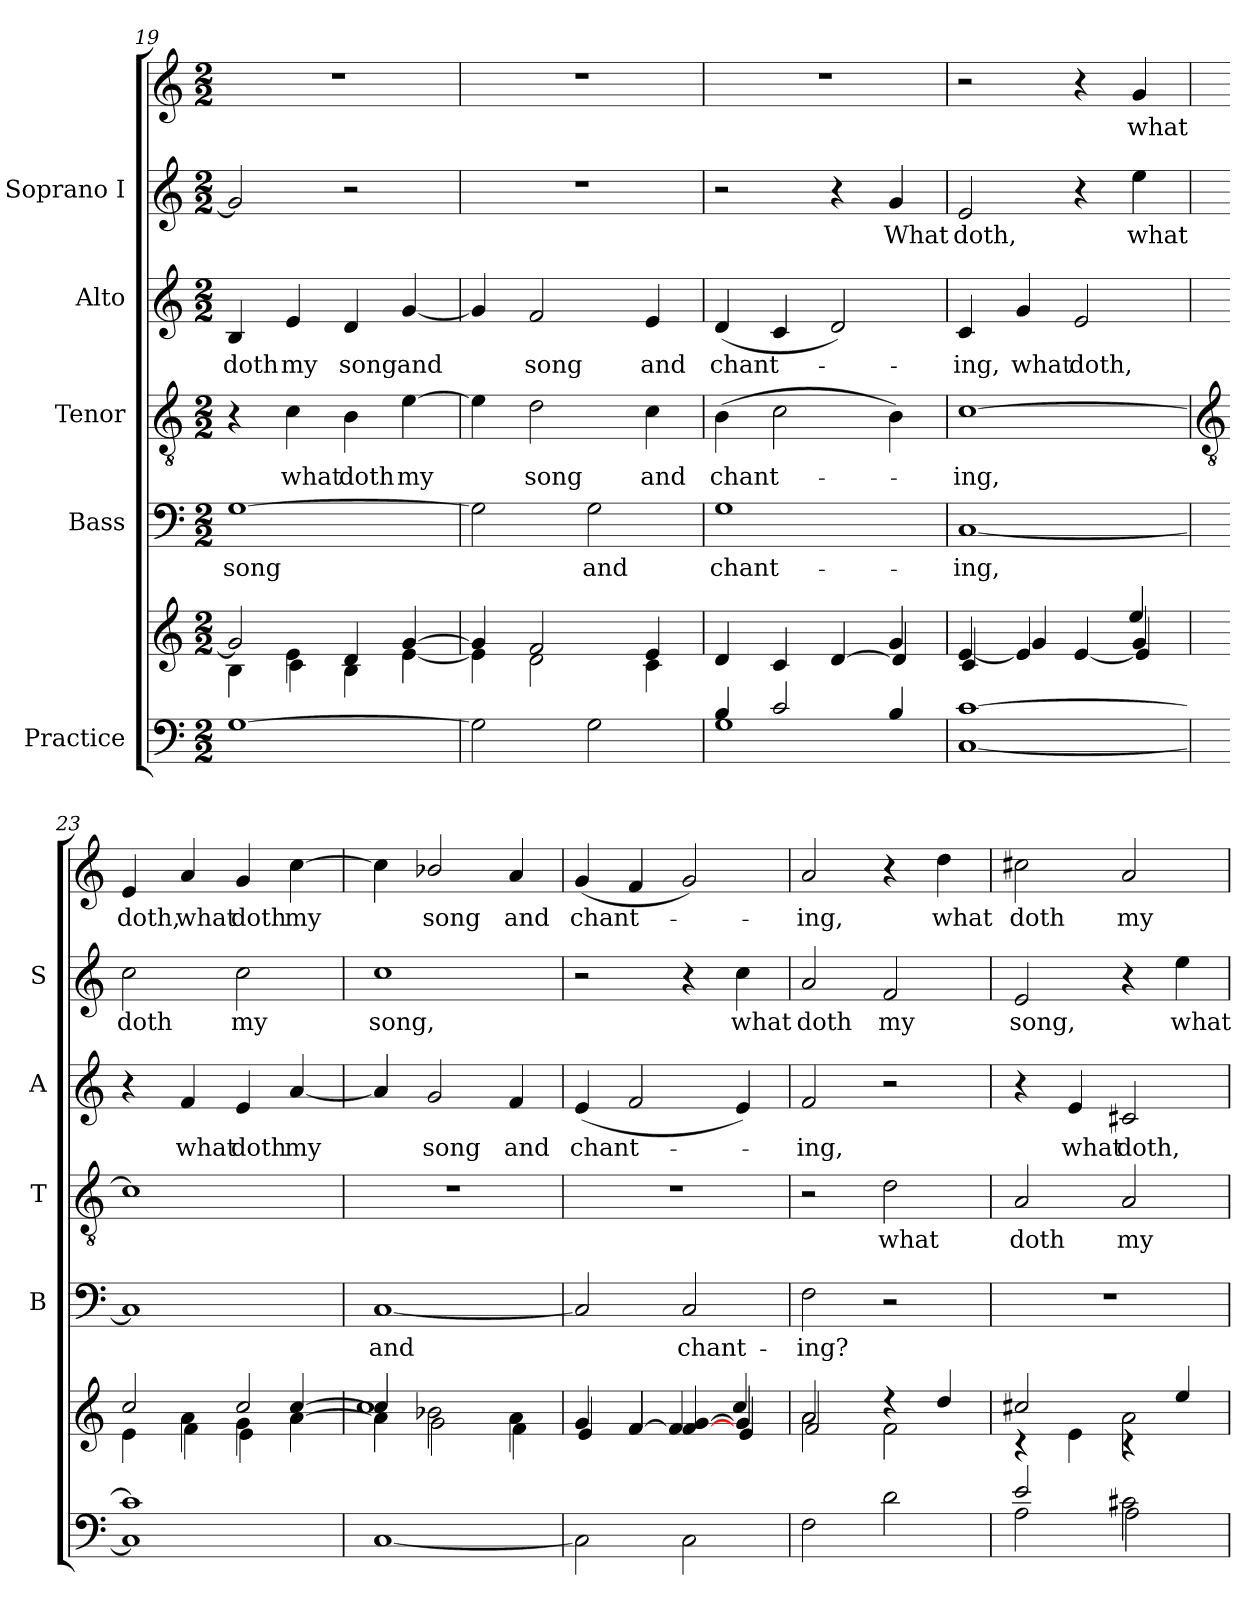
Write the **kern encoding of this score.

**kern	**kern	**kern	**text	**kern	**text	**kern	**text	**kern	**text	**kern	**text
*part5	*part5	*part4	*part4	*part3	*part3	*part2	*part2	*part1	*part1	*part1	*part1
*staff7	*staff6	*staff5	*staff5	*staff4	*staff4	*staff3	*staff3	*staff2	*staff2	*staff1	*staff1
*I"Practice	*	*I"Bass	*	*I"Tenor	*	*I"Alto	*	*I"Soprano I	*	*	*
*	*	*I'B	*	*I'T	*	*I'A	*	*I'S	*	*	*
*clefF4	*clefG2	*clefF4	*	*clefGv2	*	*clefG2	*	*clefG2	*	*clefG2	*
*k[]	*k[]	*k[]	*	*k[]	*	*k[]	*	*k[]	*	*k[]	*
*C:	*C:	*C:	*	*C:	*	*C:	*	*C:	*	*C:	*
*M2/2	*M2/2	*M2/2	*	*M2/2	*	*M2/2	*	*M2/2	*	*M2/2	*
=19	=19	=19	=19	=19	=19	=19	=19	=19	=19	=19	=19
*^	*^	*	*	*	*	*	*	*	*	*	*
*	*	*	*^	*	*	*	*	*	*	*	*	*	*
*	*	*	*	*^	*	*	*	*	*	*	*	*	*	*
!	!	!	!	!	!	!	!LO:LY:b	!	!	!	!LO:LY:b	!	!	!	!
4ryy	[1G\	1ryy	2g/]	4B\	4ryy	[1G	song	4r	.	4B	doth	2g]	.	1r	.
!	!	!	!	!	!	!	!	!	!LO:LY:b	!	!LO:LY:b	!	!	!	!
2.ryy	.	.	.	4e\	4c\	.	.	4c	what	4e	my	.	.	.	.
!	!	!	!	!	!	!	!	!	!LO:LY:b	!	!LO:LY:b	!	!	!	!
.	.	.	2ryy	4d	4B	.	.	4B	doth	4d	song	2r	.	.	.
!	!	!	!	!	!	!	!	!	!LO:LY:b	!	!LO:LY:b	!	!	!	!
.	.	.	.	[4g	[4e	.	.	[4e	my	[4g	and	.	.	.	.
*v	*v	*	*	*	*	*	*	*	*	*	*	*	*	*	*
=20	=20	=20	=20	=20	=20	=20	=20	=20	=20	=20	=20	=20	=20	=20
2G\]	1ryy	1ryy	4g]	4e]	2G]	.	4e]	.	4g]	.	1r	.	1r	.
!	!	!	!	!	!	!	!	!LO:LY:b	!	!LO:LY:b	!	!	!	!
.	.	.	2f	2d	.	.	2d	song	2f	song	.	.	.	.
!	!	!	!	!	!	!LO:LY:b	!	!	!	!	!	!	!	!
2G\	.	.	.	.	2G	and	.	.	.	.	.	.	.	.
!	!	!	!	!	!	!	!	!LO:LY:b	!	!LO:LY:b	!	!	!	!
.	.	.	4e	4c	.	.	4c	and	4e	and	.	.	.	.
=21	=21	=21	=21	=21	=21	=21	=21	=21	=21	=21	=21	=21	=21	=21
*^	*	*	*	*	*	*	*	*	*	*	*	*	*	*
!	!	!	!	!	!	!	!LO:LY:b	!	!LO:LY:b	!	!LO:LY:b	!	!	!	!
*	*	*	*	*v	*v	*	*	*	*	*	*	*	*	*	*
4B/	1G\	1ryy	2ryy	4d	1G	chant-	(>4B	chant-	(<4d	chant-	2r	.	1r	.
2c/	.	.	.	4c	.	.	2c	.	4c	.	.	.	.	.
.	.	.	4ryy	[4d/	.	.	.	.	2d)	.	4r	.	.	.
!	!	!	!	!	!	!	!	!	!	!	!	!LO:LY:b	!	!
4B/	.	.	4g/	4d]	.	.	4B)	.	.	.	4g	What	.	.
=22	=22	=22	=22	=22	=22	=22	=22	=22	=22	=22	=22	=22	=22	=22
!	!	!	!	!	!	!LO:LY:b	!	!LO:LY:b	!	!LO:LY:b	!	!LO:LY:b	!	!
[1c	[1C\	2ryy	[4e/	4c/	[1C	-ing,	[1c	ing,	4c	ing,	2e	doth,	2r	.
!	!	!	!	!	!	!	!	!	!	!LO:LY:b	!	!	!	!
.	.	.	4e/]	4g/	.	.	.	.	4g	what	.	.	.	.
!	!	!	!	!	!	!	!	!	!	!LO:LY:b	!	!	!	!
.	.	4ryy	4ryy	[4e/	.	.	.	.	2e	doth,	4r	.	4r	.
!	!	!	!	!	!	!	!	!	!	!	!	!LO:LY:b	!	!LO:LY:b
.	.	4g	4ee/	4e]	.	.	.	.	.	.	4ee	what	4g	what
!!LO:LB:g=z
=23	=23	=23	=23	=23	=23	=23	=23	=23	=23	=23	=23	=23	=23	=23
*	*	*	*	*	*	*	*clefGv2	*	*	*	*	*	*	*
!	!	!	!	!	!	!	!	!	!	!	!	!LO:LY:b	!	!LO:LY:b
1c\]	1C]	4e\	2cc/	4ryy	1C]	.	1c]	.	4r	.	2cc	doth	4e	doth,
!	!	!	!	!	!	!	!	!	!	!LO:LY:b	!	!	!	!LO:LY:b
.	.	4a\	.	4f\	.	.	.	.	4f	what	.	.	4a	what
!	!	!	!	!	!	!	!	!	!	!LO:LY:b	!	!LO:LY:b	!	!LO:LY:b
.	.	4g\	2cc/	4e\	.	.	.	.	4e	doth	2cc	my	4g	doth
!	!	!	!	!	!	!	!	!	!	!LO:LY:b	!	!	!	!LO:LY:b
.	.	[4cc	.	[4a\	.	.	.	.	[4a	my	.	.	[4cc	my
=24	=24	=24	=24	=24	=24	=24	=24	=24	=24	=24	=24	=24	=24	=24
!	!	!	!	!	!	!LO:LY:b	!	!	!	!	!	!LO:LY:b	!	!
1ryy	[1C	4cc]	1cc	4a\]	[1C	and	1r	.	4a]	.	1cc	song,	4cc]	.
!	!	!	!	!	!	!	!	!	!	!LO:LY:b	!	!	!	!LO:LY:b
.	.	2b-X\	.	2g\	.	.	.	.	2g	song	.	.	2b-X/	song
!	!	!	!	!	!	!	!	!	!	!LO:LY:b	!	!	!	!LO:LY:b
.	.	4a\	.	4f\	.	.	.	.	4f	and	.	.	4a	and
=25	=25	=25	=25	=25	=25	=25	=25	=25	=25	=25	=25	=25	=25	=25
!	!	!	!	!	!	!	!	!	!	!LO:LY:b	!	!	!	!LO:LY:b
1ryy	2C]	4g	2ryy	4e	2C]	.	1r	.	(<4e	chant-	2r	.	(<4g	chant-
.	.	4f	.	[4f	.	.	.	.	2f	.	.	.	4f	.
!	!	!	!	!	!	!LO:LY:b	!	!	!	!	!	!	!	!
.	2C	[4f [4g	4ryy	4f]	2C	chant-	.	.	.	.	4r	.	2g)	.
!	!	!	!	!	!	!	!	!	!	!	!	!LO:LY:b	!	!
.	.	4g]	4cc/	4e	.	.	.	.	4e)	.	4cc	what	.	.
=26	=26	=26	=26	=26	=26	=26	=26	=26	=26	=26	=26	=26	=26	=26
!	!	!	!	!	!	!LO:LY:b	!	!	!	!LO:LY:b	!	!LO:LY:b	!	!LO:LY:b
2ryy	2F	2a	2a	2f	2F	-ing?	2r	.	2f	ing,	2a	doth	2a	ing,
!	!	!	!	!	!	!	!	!LO:LY:b	!	!	!	!LO:LY:b	!	!
2d\	2ryy	4r	2f\	2ryy	2r	.	2d	what	2r	.	2f	my	4r	.
!	!	!	!	!	!	!	!	!	!	!	!	!	!	!LO:LY:b
.	.	4dd/	.	.	.	.	.	.	.	.	.	.	4dd	what
=27	=27	=27	=27	=27	=27	=27	=27	=27	=27	=27	=27	=27	=27	=27
*^	*^	*	*	*	*	*	*	*	*	*	*	*	*	*
!	!	!	!	!	!	!	!	!	!	!LO:LY:b	!	!	!	!LO:LY:b	!	!LO:LY:b
2e	2ryy	2A\	1ryy	2cc#X/	2ryy	4r	1r	.	2A	doth	4r	.	2e	song,	2cc#X	doth
!	!	!	!	!	!	!	!	!	!	!	!	!LO:LY:b	!	!	!	!
.	.	.	.	.	.	4e\	.	.	.	.	4e	what	.	.	.	.
!	!	!	!	!	!	!	!	!	!	!LO:LY:b	!	!LO:LY:b	!	!	!	!LO:LY:b
2ryy	2c#X\	2A\	.	2a\	4r	2ryy	.	.	2A	my	2c#X	doth,	4r	.	2a	my
!	!	!	!	!	!	!	!	!	!	!	!	!	!	!LO:LY:b	!	!
.	.	.	.	.	4ee/	.	.	.	.	.	.	.	4ee	what	.	.
*v	*v	*v	*v	*	*	*	*	*	*	*	*	*	*	*	*	*
*	*v	*v	*v	*	*	*	*	*	*	*	*	*	*
=	=	=	=	=	=	=	=	=	=	=	=
*-	*-	*-	*-	*-	*-	*-	*-	*-	*-	*-	*-
